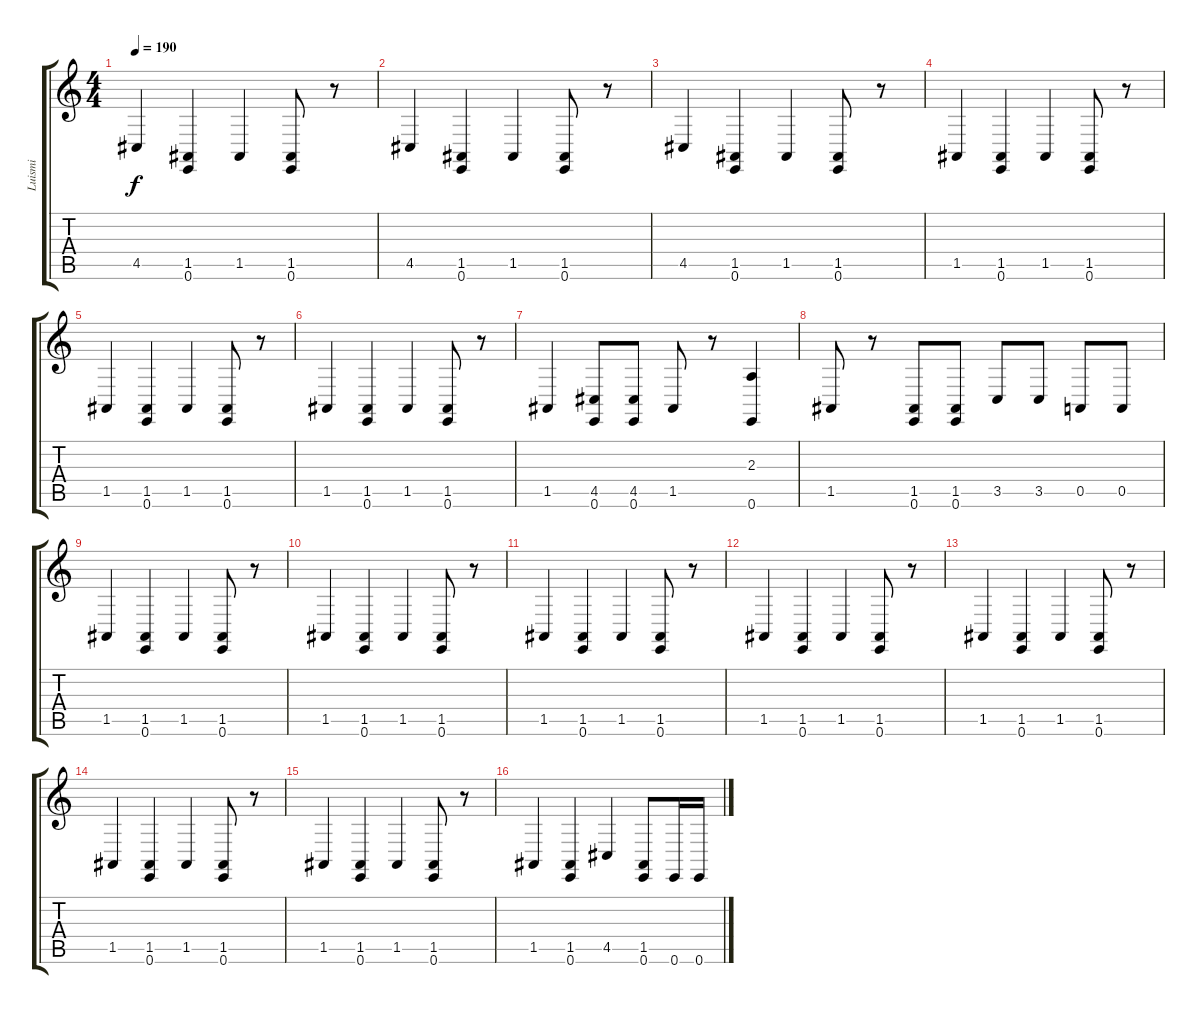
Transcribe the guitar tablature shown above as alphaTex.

\track ("Luismi" "Luismi") {instrument acousticgrandpiano}
\staff {score tabs}
\tuning (E4 B3 G3 D3 A2 E2) {hide}
\ts (4 4)
\tempo 190
\clef g2
\ks c
4.5.4{dy f} (1.5 0.6).4 1.5.4 (1.5 0.6).8 r.8 |
4.5.4 (1.5 0.6).4 1.5.4 (1.5 0.6).8 r.8 |
4.5.4 (1.5 0.6).4 1.5.4 (1.5 0.6).8 r.8 |
1.5.4 (1.5 0.6).4 1.5.4 (1.5 0.6).8 r.8 |
1.5.4 (1.5 0.6).4 1.5.4 (1.5 0.6).8 r.8 |
1.5.4 (1.5 0.6).4 1.5.4 (1.5 0.6).8 r.8 |
1.5.4 (4.5 0.6).8 (4.5 0.6).8 1.5.8 r.8 (2.3 0.6).4 |
1.5.8 r.8 (1.5 0.6).8 (1.5 0.6).8 3.5.8 3.5.8 0.5.8 0.5.8 |
1.5.4 (1.5 0.6).4 1.5.4 (1.5 0.6).8 r.8 |
1.5.4 (1.5 0.6).4 1.5.4 (1.5 0.6).8 r.8 |
1.5.4 (1.5 0.6).4 1.5.4 (1.5 0.6).8 r.8 |
1.5.4 (1.5 0.6).4 1.5.4 (1.5 0.6).8 r.8 |
1.5.4 (1.5 0.6).4 1.5.4 (1.5 0.6).8 r.8 |
1.5.4 (1.5 0.6).4 1.5.4 (1.5 0.6).8 r.8 |
1.5.4 (1.5 0.6).4 1.5.4 (1.5 0.6).8 r.8 |
1.5.4 (1.5 0.6).4 4.5.4 (1.5 0.6).8 0.6.16 0.6.16
